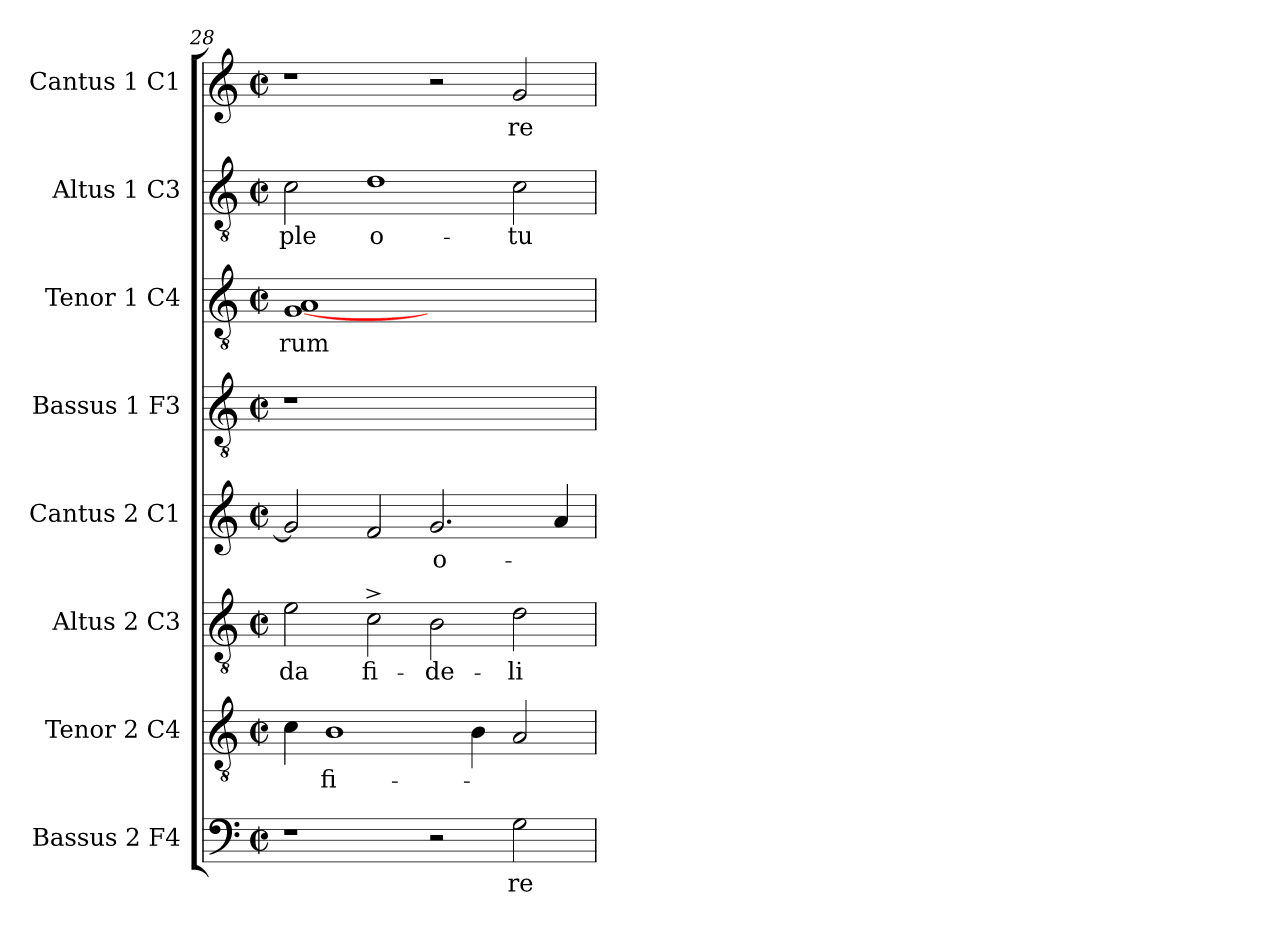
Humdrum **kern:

**kern	**text	**kern	**text	**kern	**text	**kern	**text	**kern	**kern	**text	**kern	**text	**kern	**text
*part8	*part8	*part7	*part7	*part6	*part6	*part5	*part5	*part4	*part3	*part3	*part2	*part2	*part1	*part1
*staff8	*staff8	*staff7	*staff7	*staff6	*staff6	*staff5	*staff5	*staff4	*staff3	*staff3	*staff2	*staff2	*staff1	*staff1
*I"Bassus 2  F4	*	*I"Tenor 2  C4	*	*I"Altus 2  C3	*	*I"Cantus 2  C1	*	*I"Bassus 1  F3	*I"Tenor 1  C4	*	*I"Altus 1  C3	*	*I"Cantus 1  C1	*
*I'B2	*	*I'T2	*	*I'A2	*	*I'C2	*	*I'B1	*I'T1	*	*I'A1	*	*I'C1	*
*clefF4	*	*clefGv2	*	*clefGv2	*	*clefG2	*	*clefGv2	*clefGv2	*	*clefGv2	*	*clefG2	*
*M2/2	*	*M2/2	*	*M2/2	*	*M2/2	*	*M2/2	*M2/2	*	*M2/2	*	*M2/2	*
*met(c|)	*	*met(c|)	*	*met(c|)	*	*met(c|)	*	*met(c|)	*met(c|)	*	*met(c|)	*	*met(c|)	*
=28	=28	=28	=28	=28	=28	=28	=28	=28	=28	=28	=28	=28	=28	=28
!	!	!	!	!	!LO:LY:b:cj	!	!	!	!	!LO:LY:b:cj	!	!LO:LY:b:cj	!	!
1r	.	4c\	.	2e\	-da	2g/]	.	1r	1A [<1G	-rum	2c\	-ple	1r	.
!	!	!	!LO:LY:b:rj	!	!	!	!	!	!	!	!	!	!	!
.	.	1B	fi-	.	.	.	.	.	.	.	.	.	.	.
!	!	!	!	!	!LO:LY:b:cj	!	!	!	!	!	!	!LO:LY:b:rj	!	!
.	.	.	.	2c^<\	fi-	2f/	.	.	.	.	1d	-o-	.	.
!	!	!	!	!	!LO:LY:b:cj	!	!LO:LY:b:cj	!	!	!	!	!	!	!
2r	.	.	.	2B\	-de-	2.g/	-o-	1ryy	1ryy	.	.	.	2r	.
.	.	4B\	.	.	.	.	.	.	.	.	.	.	.	.
!	!LO:LY:b:cj	!	!	!	!LO:LY:b:cj	!	!	!	!	!	!	!LO:LY:b:cj	!	!LO:LY:b:cj
2G\	re-	2A/	.	2d\	-li-	.	.	.	.	.	2c\	tu-	2g/	re-
.	.	.	.	.	.	4a/	.	.	.	.	.	.	.	.
=	=	=	=	=	=	=	=	=	=	=	=	=	=	=
*-	*-	*-	*-	*-	*-	*-	*-	*-	*-	*-	*-	*-	*-	*-
